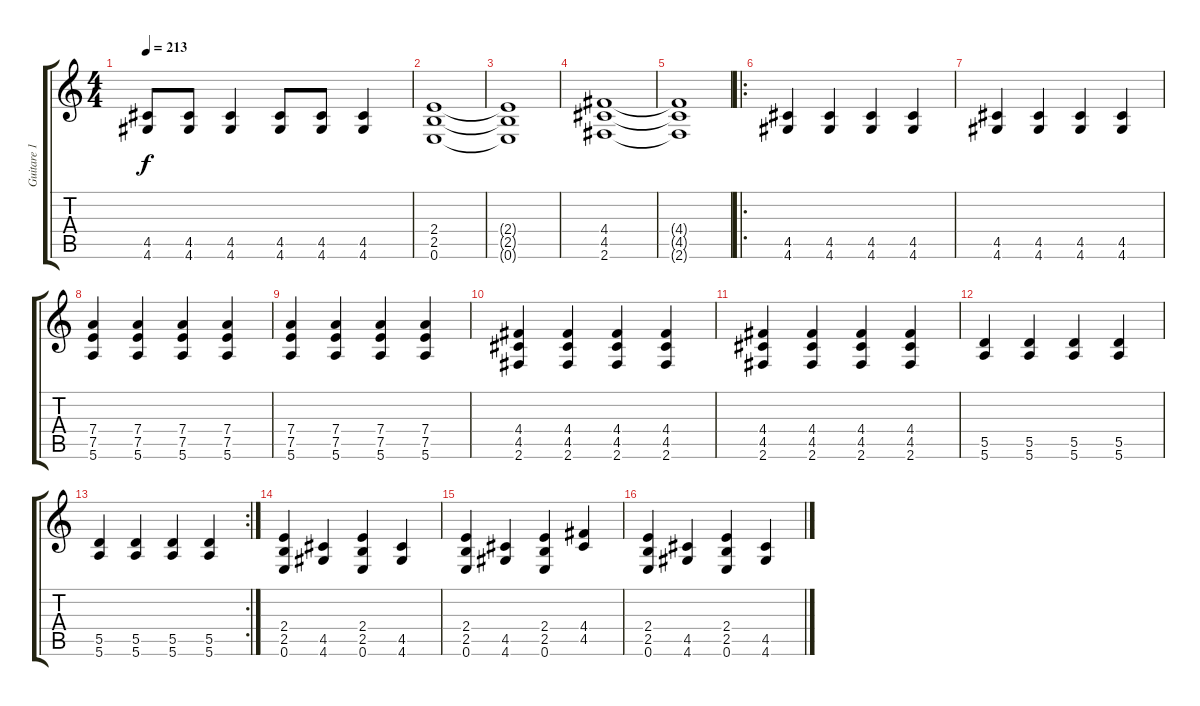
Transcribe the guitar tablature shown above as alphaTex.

\track ("Guitare 1" "Guitare 1") {instrument distortionguitar}
\staff {score tabs}
\tuning (E4 B3 G3 D3 A2 E2) {hide}
\ts (4 4)
\tempo 213
\clef g2
\ks c
(4.5 4.6).8{dy f} (4.5 4.6).8 (4.5 4.6).4 (4.5 4.6).8 (4.5 4.6).8 (4.5 4.6).4 |
(2.4 2.5 0.6).1 |
(2.4{t} 2.5{t} 0.6{t}).1 |
(4.4 4.5 2.6).1 |
(4.4{t} 4.5{t} 2.6{t}).1 |
\ro
(4.5 4.6).4 (4.5 4.6).4 (4.5 4.6).4 (4.5 4.6).4 |
(4.5 4.6).4 (4.5 4.6).4 (4.5 4.6).4 (4.5 4.6).4 |
(7.4 7.5 5.6).4 (7.4 7.5 5.6).4 (7.4 7.5 5.6).4 (7.4 7.5 5.6).4 |
(7.4 7.5 5.6).4 (7.4 7.5 5.6).4 (7.4 7.5 5.6).4 (7.4 7.5 5.6).4 |
(4.4 4.5 2.6).4 (4.4 4.5 2.6).4 (4.4 4.5 2.6).4 (4.4 4.5 2.6).4 |
(4.4 4.5 2.6).4 (4.4 4.5 2.6).4 (4.4 4.5 2.6).4 (4.4 4.5 2.6).4 |
(5.5 5.6).4 (5.5 5.6).4 (5.5 5.6).4 (5.5 5.6).4 |
\rc 2
(5.5 5.6).4 (5.5 5.6).4 (5.5 5.6).4 (5.5 5.6).4 |
(2.4 2.5 0.6).4 (4.5 4.6).4 (2.4 2.5 0.6).4 (4.5 4.6).4 |
(2.4 2.5 0.6).4 (4.5 4.6).4 (2.4 2.5 0.6).4 (4.4 4.5).4 |
(2.4 2.5 0.6).4 (4.5 4.6).4 (2.4 2.5 0.6).4 (4.5 4.6).4
